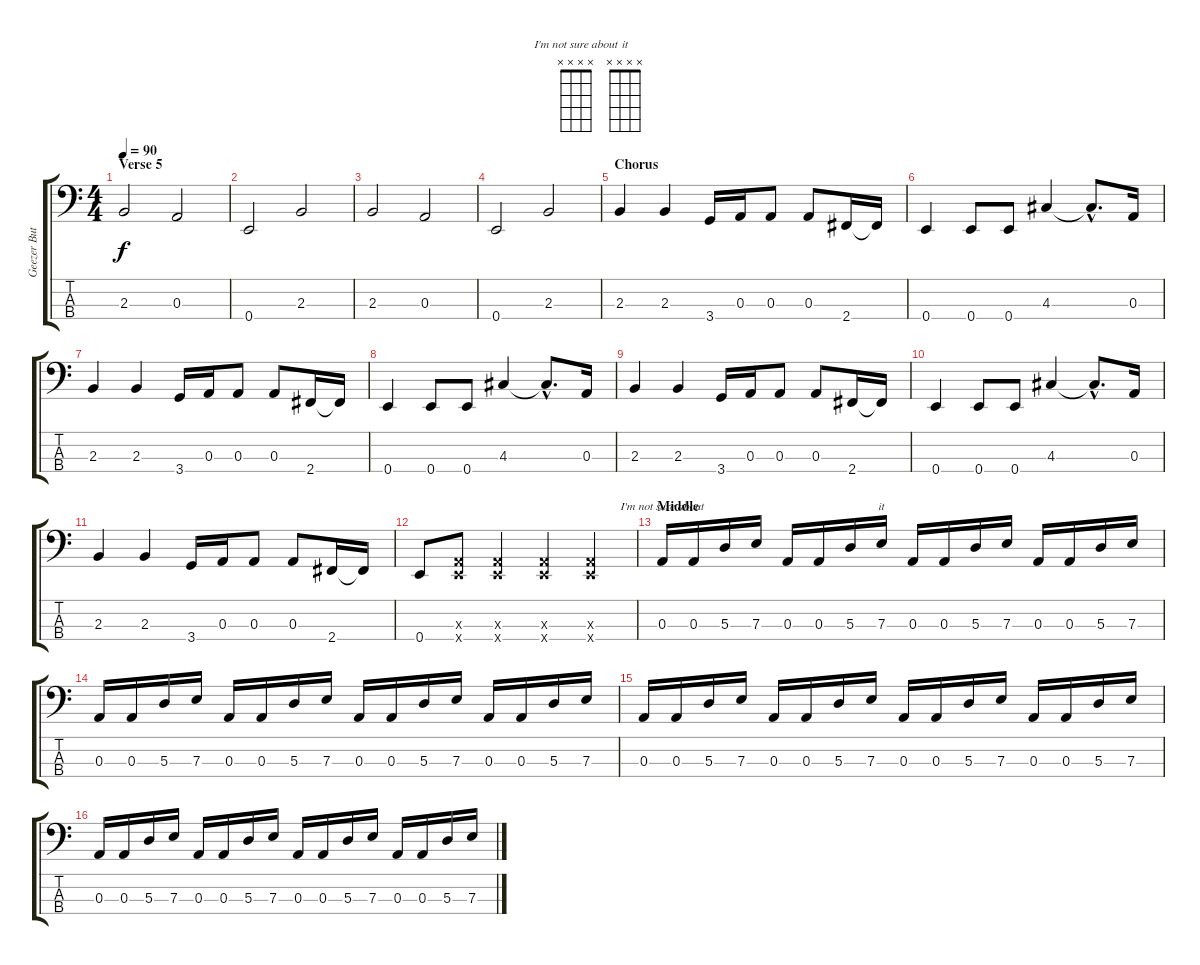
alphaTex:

\track ("Geezer Butler" "Geezer But") {instrument electricbasspick}
\staff {score tabs}
\tuning (G2 D2 A1 E1) {hide}
\chord ("I'm not sure about" x x x x)
\chord ("it" x x x x)
\ts (4 4)
\section ("" "Verse 5")
\tempo 90
\clef f4
\ks c
2.3.2{dy f} 0.3.2 |
0.4.2 2.3.2 |
2.3.2 0.3.2 |
0.4.2 2.3.2 |
\section ("" "Chorus")
2.3.4 2.3.4 3.4.16 0.3.16 0.3.8 0.3.8 2.4.16 2.4{t}.16 |
0.4.4 0.4.8 0.4.8 4.3.4 4.3{hac t}.8{d} 0.3.16 |
2.3.4 2.3.4 3.4.16 0.3.16 0.3.8 0.3.8 2.4.16 2.4{t}.16 |
0.4.4 0.4.8 0.4.8 4.3.4 4.3{hac t}.8{d} 0.3.16 |
2.3.4 2.3.4 3.4.16 0.3.16 0.3.8 0.3.8 2.4.16 2.4{t}.16 |
0.4.4 0.4.8 0.4.8 4.3.4 4.3{hac t}.8{d} 0.3.16 |
2.3.4 2.3.4 3.4.16 0.3.16 0.3.8 0.3.8 2.4.16 2.4{t}.16 |
0.4.8 (0.3{x} 0.4{x}).8 (0.3{x} 0.4{x}).4 (0.3{x} 0.4{x}).4 (0.3{x} 0.4{x}).4 |
\section ("" "Middle")
0.3.16{ch "I'm not sure about"} 0.3.16 5.3.16 7.3.16 0.3.16 0.3.16 5.3.16 7.3.16{ch "it"} 0.3.16 0.3.16 5.3.16 7.3.16 0.3.16 0.3.16 5.3.16 7.3.16 |
0.3.16 0.3.16 5.3.16 7.3.16 0.3.16 0.3.16 5.3.16 7.3.16 0.3.16 0.3.16 5.3.16 7.3.16 0.3.16 0.3.16 5.3.16 7.3.16 |
0.3.16 0.3.16 5.3.16 7.3.16 0.3.16 0.3.16 5.3.16 7.3.16 0.3.16 0.3.16 5.3.16 7.3.16 0.3.16 0.3.16 5.3.16 7.3.16 |
0.3.16 0.3.16 5.3.16 7.3.16 0.3.16 0.3.16 5.3.16 7.3.16 0.3.16 0.3.16 5.3.16 7.3.16 0.3.16 0.3.16 5.3.16 7.3.16
